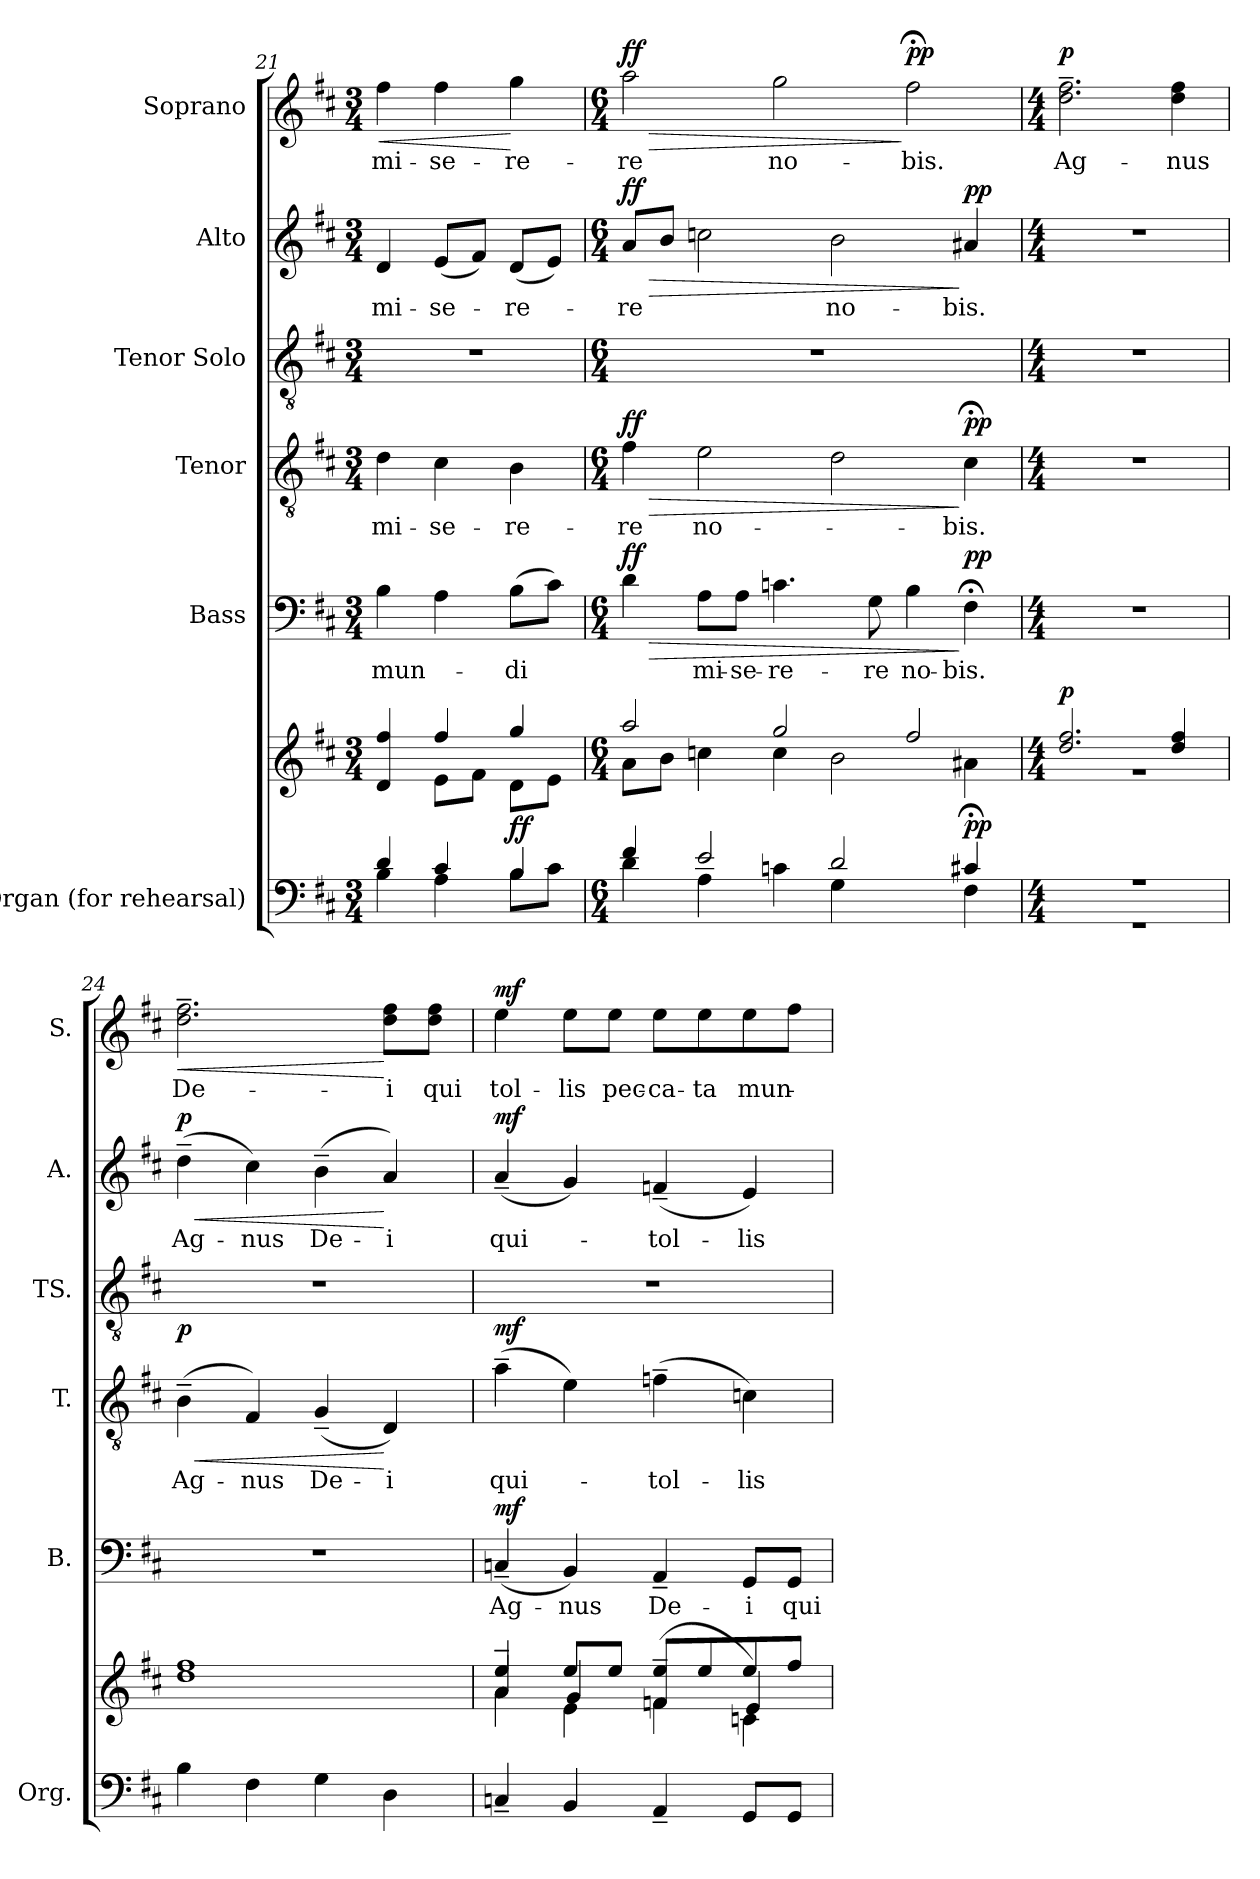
**kern	**kern	**dynam	**kern	**text	**dynam	**kern	**text	**dynam	**kern	**kern	**text	**dynam	**kern	**text	**dynam
*part6	*part6	*part6	*part5	*part5	*part5	*part4	*part4	*part4	*part3	*part2	*part2	*part2	*part1	*part1	*part1
*staff7	*staff6	*staff6/7	*staff5	*staff5	*staff5	*staff4	*staff4	*staff4	*staff3	*staff2	*staff2	*staff2	*staff1	*staff1	*staff1
*I"Organ  (for  rehearsal)	*	*	*I"Bass	*	*	*I"Tenor	*	*	*I"Tenor Solo	*I"Alto	*	*	*I"Soprano	*	*
*I'Org.	*	*	*I'B.	*	*	*I'T.	*	*	*I'TS.	*I'A.	*	*	*I'S.	*	*
*clefF4	*clefG2	*	*clefF4	*	*	*clefGv2	*	*	*clefGv2	*clefG2	*	*	*clefG2	*	*
*k[f#c#]	*k[f#c#]	*	*k[f#c#]	*	*	*k[f#c#]	*	*	*k[f#c#]	*k[f#c#]	*	*	*k[f#c#]	*	*
*M3/4	*M3/4	*	*M3/4	*	*	*M3/4	*	*	*M3/4	*M3/4	*	*	*M3/4	*	*
=21	=21	=21	=21	=21	=21	=21	=21	=21	=21	=21	=21	=21	=21	=21	=21
*^	*^	*	*	*	*	*	*	*	*	*	*	*	*	*	*
!	!	!	!	!	!	!LO:LY:b	!	!	!LO:LY:b	!	!	!	!LO:LY:b	!	!	!LO:LY:b	!LO:HP:b
4d/	4B\	4d/ 4ff#/	4ryy	.	4B\	mun-	.	4d\	mi-	.	2.r	4d/	mi-	.	4ff#\	mi-	<
!	!	!	!	!	!	!	!	!	!LO:LY:b	!	!	!	!LO:LY:b	!	!	!LO:LY:b	!
4c#/	4A\	4ff#/	8e\L	.	4A\	.	.	4c#\	-se-	.	.	(<8e/L	-se-	.	4ff#\	-se-	.
.	.	.	8f#\J	.	.	.	.	.	.	.	.	8f#/J)	.	.	.	.	.
!	!	!	!	!LO:DY:a=2	!	!LO:LY:b	!	!	!LO:LY:b	!	!	!	!LO:LY:b	!	!	!LO:LY:b	!
4B/	8B\L	4gg/	8d\L	ff	(>8B\L	-di	.	4B\	-re-	.	.	(<8d/L	-re-	.	4gg\	-re-	[
.	8c#\J	.	8e\J	.	8c#\J)	.	.	.	.	.	.	8e/J)	.	.	.	.	.
!!LO:PB:g=z
=22	=22	=22	=22	=22	=22	=22	=22	=22	=22	=22	=22	=22	=22	=22	=22	=22	=22
*M6/4	*	*M6/4	*	*	*M6/4	*	*	*M6/4	*	*	*M6/4	*M6/4	*	*	*M6/4	*	*
!	!	!	!	!	!	!	!LO:HP:b	!	!LO:LY:b	!LO:HP:b	!	!	!LO:LY:b	!LO:HP:b	!	!LO:LY:b	!LO:HP:b
!	!	!	!	!	!	!	!LO:DY:n=1:a	!	!	!LO:DY:n=1:a	!	!	!	!LO:DY:n=1:a	!	!	!LO:DY:n=1:a
4f#/	4d\	2aa/	8a\L	.	4d\	.	> ff	4f#\	-re	> ff	1.r	8a/L	-re	> ff	2aa\	-re	> ff
.	.	.	8b\J	.	.	.	.	.	.	.	.	8b/J	.	.	.	.	.
!	!	!	!	!	!	!LO:LY:b	!	!	!LO:LY:b	!	!	!	!	!	!	!	!
2e/	4A\	.	4ccn\	.	8A\L	mi-	.	2e\	no-	.	.	2ccn\	.	.	.	.	.
!	!	!	!	!	!	!LO:LY:b	!	!	!	!	!	!	!	!	!	!	!
.	.	.	.	.	8A\J	-se-	.	.	.	.	.	.	.	.	.	.	.
!	!	!	!	!	!	!LO:LY:b	!	!	!	!	!	!	!	!	!	!LO:LY:b	!
.	4cn\	2gg/	4cc\	.	4.cn\	-re-	.	.	.	.	.	.	.	.	2gg\	no-	.
!	!	!	!	!	!	!	!	!	!	!	!	!	!LO:LY:b	!	!	!	!
2d/	4G\	.	2b\	.	.	.	.	2d\	.	.	.	2b\	no-	.	.	.	.
!	!	!	!	!	!	!LO:LY:b	!	!	!	!	!	!	!	!	!	!	!
.	.	.	.	.	8G\	-re	.	.	.	.	.	.	.	.	.	.	.
!	!	!	!	!	!	!LO:LY:b	!	!	!	!	!	!	!	!	!	!LO:LY:b	!LO:DY:n=2:a
.	4ryy	2ff#/	.	.	4B\	no-	.	.	.	.	.	.	.	.	2ff#;<\	-bis.	] pp
!	!	!	!	!LO:DY:a=2	!	!LO:LY:b	!LO:DY:n=2:a	!	!LO:LY:b	!LO:DY:n=2:a	!	!	!LO:LY:b	!LO:DY:n=2:a	!	!	!
4c#X;</	4F#\	.	4a#X\	pp	4F#;<\	-bis.	] pp	4c#;<\	-bis.	] pp	.	4a#X/	-bis.	] pp	.	.	.
=23	=23	=23	=23	=23	=23	=23	=23	=23	=23	=23	=23	=23	=23	=23	=23	=23	=23
*M4/4	*	*M4/4	*	*	*M4/4	*	*	*M4/4	*	*	*M4/4	*M4/4	*	*	*M4/4	*	*
!	!	!	!	!LO:DY:a	!	!	!	!	!	!	!	!	!	!	!	!LO:LY:b	!LO:DY:a
1r	1r	2.dd/ 2.ff#/	1r	p	1r	.	.	1r	.	.	1r	1r	.	.	2.dd\~ 2.ff#\~	Ag-	p
!	!	!	!	!	!	!	!	!	!	!	!	!	!	!	!	!LO:LY:b	!
.	.	4dd/ 4ff#/	.	.	.	.	.	.	.	.	.	.	.	.	4dd\ 4ff#\	-nus	.
*v	*v	*	*	*	*	*	*	*	*	*	*	*	*	*	*	*	*
*	*v	*v	*	*	*	*	*	*	*	*	*	*	*	*	*	*
=24	=24	=24	=24	=24	=24	=24	=24	=24	=24	=24	=24	=24	=24	=24	=24
!	!	!	!	!	!	!	!LO:LY:b	!LO:HP:b	!	!	!LO:LY:b	!LO:HP:b	!	!LO:LY:b	!LO:HP:b
!	!	!	!	!	!	!	!	!LO:DY:n=1:a	!	!	!	!LO:DY:n=1:a	!	!	!
4B\	1dd 1ff#	.	1r	.	.	(>4B~\	Ag-	< p	1r	(>4dd~\	Ag-	< p	2.dd\~ 2.ff#\~	De-	<
!	!	!	!	!	!	!	!LO:LY:b	!	!	!	!LO:LY:b	!	!	!	!
4F#\	.	.	.	.	.	4F#/)	-nus	.	.	4cc#\)	-nus	.	.	.	.
!	!	!	!	!	!	!	!LO:LY:b	!	!	!	!LO:LY:b	!	!	!	!
4G\	.	.	.	.	.	(<4G~/	De-	.	.	(>4b~\	De-	.	.	.	.
!	!	!	!	!	!	!	!LO:LY:b	!	!	!	!LO:LY:b	!	!	!LO:LY:b	!
4D\	.	.	.	.	.	4D/)	-i	[	.	4a/)	-i	[	8dd\ 8ff#\L	-i	[
!	!	!	!	!	!	!	!	!	!	!	!	!	!	!LO:LY:b	!
.	.	.	.	.	.	.	.	.	.	.	.	.	8dd\ 8ff#\J	qui	.
!!LO:PB:g=z
=25	=25	=25	=25	=25	=25	=25	=25	=25	=25	=25	=25	=25	=25	=25	=25
*	*^	*	*	*	*	*	*	*	*	*	*	*	*	*	*
*	*	*^	*	*	*	*	*	*	*	*	*	*	*	*	*	*
!	!	!	!	!LO:DY:a=2	!	!LO:LY:b	!	!	!LO:LY:b	!	!	!	!LO:LY:b	!	!	!LO:LY:b	!
!	!	!	!	!LO:DY:n=1:a=2	!	!	!	!	!	!	!	!	!	!	!	!	!
!	!	!	!	!LO:DY:n=2:a	!	!	!	!	!	!	!	!	!	!	!	!	!
!	!	!	!	!LO:DY:n=3:a	!	!	!LO:DY:a	!	!	!LO:DY:a	!	!	!	!LO:DY:a	!	!	!LO:DY:a
4Cn~/	4ee/	4a\	4a~/	mf mf mf mf	(<4Cn~/	Ag-	mf	(>4a~\	qui-	mf	1r	(<4a~/	qui-	mf	4ee\	tol-	mf
!	!	!	!	!	!	!LO:LY:b	!	!	!	!	!	!	!	!	!	!LO:LY:b	!
4BB/	8ee/L	4e\	4g/	.	4BB/)	-nus	.	4e\)	.	.	.	4g/)	.	.	8ee\L	-lis	.
!	!	!	!	!	!	!	!	!	!	!	!	!	!	!	!	!LO:LY:b	!
.	8ee/J	.	.	.	.	.	.	.	.	.	.	.	.	.	8ee\J	pec-	.
!	!	!	!	!	!	!LO:LY:b	!	!	!LO:LY:b	!	!	!	!LO:LY:b	!	!	!LO:LY:b	!
4AA~/	8ee/L	4fn\	(>4f~/	.	4AA~/	De-	.	(>4fn~\	-tol-	.	.	(<4fn~/	-tol-	.	8ee\L	-ca-	.
!	!	!	!	!	!	!	!	!	!	!	!	!	!	!	!	!LO:LY:b	!
.	8ee/	.	.	.	.	.	.	.	.	.	.	.	.	.	8ee\	-ta	.
!	!	!	!	!	!	!LO:LY:b	!	!	!LO:LY:b	!	!	!	!LO:LY:b	!	!	!LO:LY:b	!
8GG/L	8ee/	4cn\	4e/)	.	8GG/L	-i	.	4cn\)	-lis	.	.	4e/)	-lis	.	8ee\	mun-	.
!	!	!	!	!	!	!LO:LY:b	!	!	!	!	!	!	!	!	!	!	!
8GG/J	8ff#/J	.	.	.	8GG/J	qui	.	.	.	.	.	.	.	.	8ff#\J	.	.
*	*v	*v	*v	*	*	*	*	*	*	*	*	*	*	*	*	*	*
=	=	=	=	=	=	=	=	=	=	=	=	=	=	=	=
*-	*-	*-	*-	*-	*-	*-	*-	*-	*-	*-	*-	*-	*-	*-	*-
